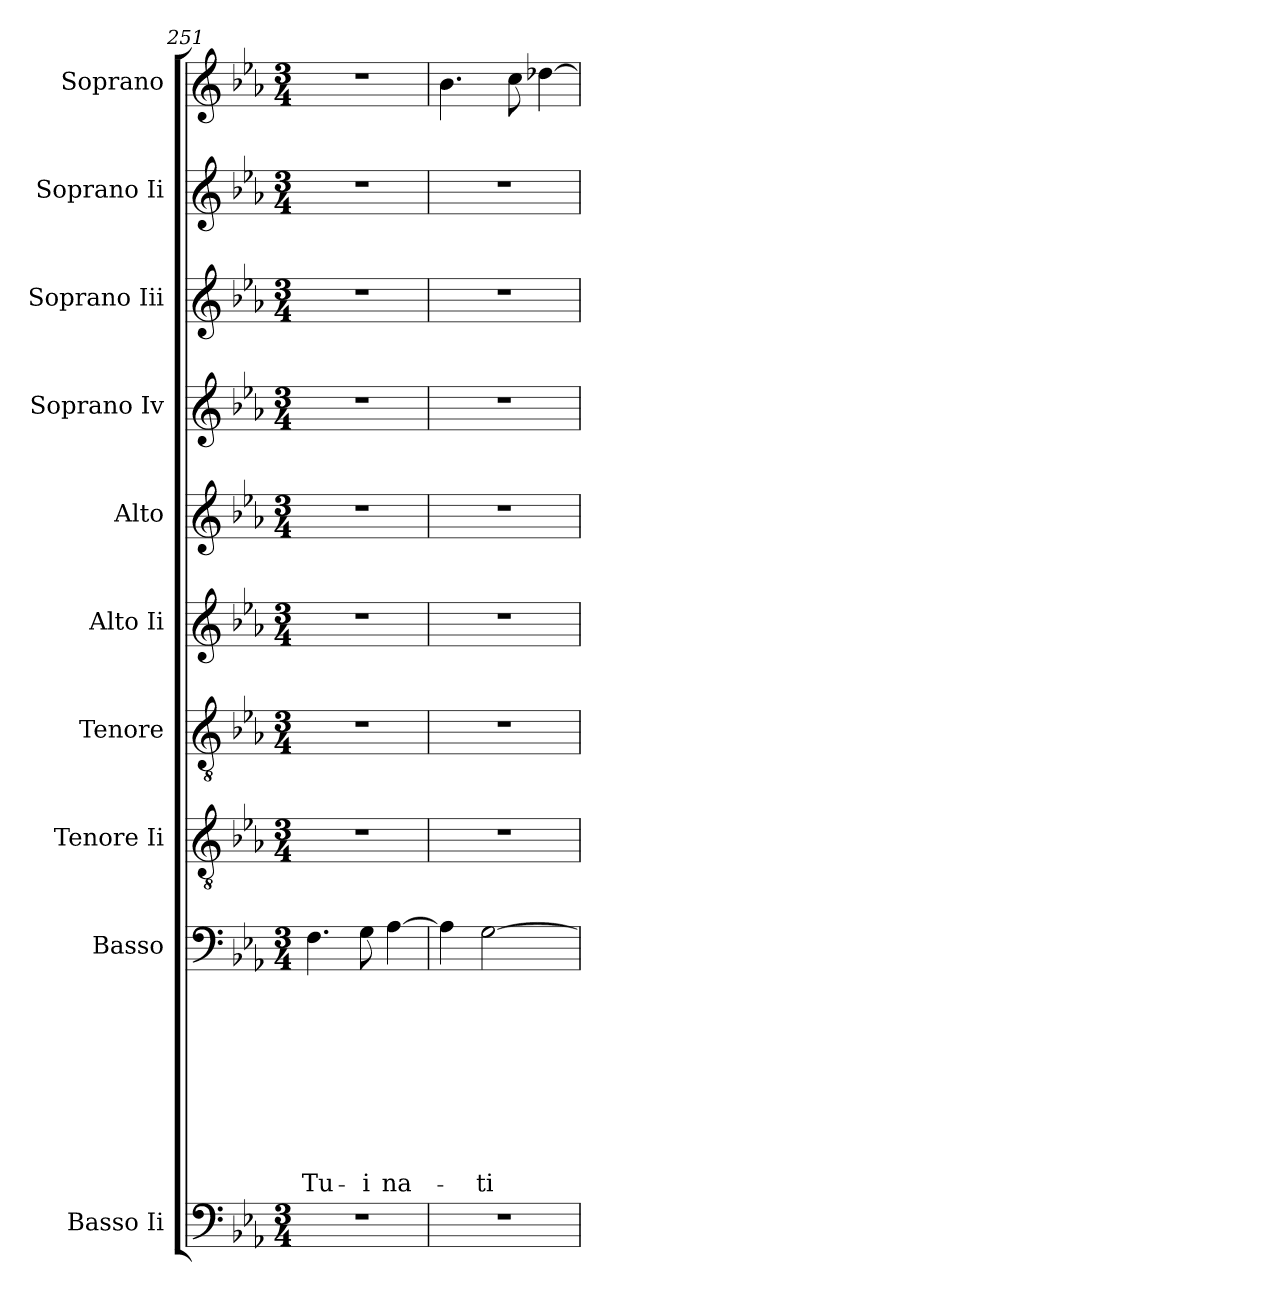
**kern	**kern	**text	**text	**text	**text	**text	**text	**text	**text	**text	**kern	**kern	**kern	**kern	**kern	**kern	**kern	**kern
*part10	*part9	*part9	*part9	*part9	*part9	*part9	*part9	*part9	*part9	*part9	*part8	*part7	*part6	*part5	*part4	*part3	*part2	*part1
*staff10	*staff9	*staff9	*staff9	*staff9	*staff9	*staff9	*staff9	*staff9	*staff9	*staff9	*staff8	*staff7	*staff6	*staff5	*staff4	*staff3	*staff2	*staff1
*I"Basso Ii	*I"Basso	*	*	*	*	*	*	*	*	*	*I"Tenore Ii	*I"Tenore	*I"Alto Ii	*I"Alto	*I"Soprano Iv	*I"Soprano Iii	*I"Soprano Ii	*I"Soprano
!!LO:LB:g=z
*clefF4	*clefF4	*	*	*	*	*	*	*	*	*	*clefGv2	*clefGv2	*clefG2	*clefG2	*clefG2	*clefG2	*clefG2	*clefG2
*k[b-e-a-]	*k[b-e-a-]	*	*	*	*	*	*	*	*	*	*k[b-e-a-]	*k[b-e-a-]	*k[b-e-a-]	*k[b-e-a-]	*k[b-e-a-]	*k[b-e-a-]	*k[b-e-a-]	*k[b-e-a-]
*E-:	*E-:	*	*	*	*	*	*	*	*	*	*E-:	*E-:	*E-:	*E-:	*E-:	*E-:	*E-:	*E-:
*M3/4	*M3/4	*	*	*	*	*	*	*	*	*	*M3/4	*M3/4	*M3/4	*M3/4	*M3/4	*M3/4	*M3/4	*M3/4
=251	=251	=251	=251	=251	=251	=251	=251	=251	=251	=251	=251	=251	=251	=251	=251	=251	=251	=251
!LO:N:vis=1	!	!	!	!	!	!	!	!	!	!LO:LY:b	!LO:N:vis=1	!LO:N:vis=1	!LO:N:vis=1	!LO:N:vis=1	!LO:N:vis=1	!LO:N:vis=1	!LO:N:vis=1	!LO:N:vis=1
2.r	4.F\	.	.	.	.	.	.	.	.	Tu-	2.r	2.r	2.r	2.r	2.r	2.r	2.r	2.r
!	!	!	!	!	!	!	!	!	!	!LO:LY:b:rj	!	!	!	!	!	!	!	!
.	8G\	.	.	.	.	.	.	.	.	-i	.	.	.	.	.	.	.	.
!	!	!	!	!	!	!	!	!	!	!LO:LY:b	!	!	!	!	!	!	!	!
.	[>4A-\	.	.	.	.	.	.	.	.	na-	.	.	.	.	.	.	.	.
=252	=252	=252	=252	=252	=252	=252	=252	=252	=252	=252	=252	=252	=252	=252	=252	=252	=252	=252
!LO:N:vis=1	!	!	!	!	!	!	!	!	!	!	!LO:N:vis=1	!LO:N:vis=1	!LO:N:vis=1	!LO:N:vis=1	!LO:N:vis=1	!LO:N:vis=1	!LO:N:vis=1	!
2.r	4A-\]	.	.	.	.	.	.	.	.	.	2.r	2.r	2.r	2.r	2.r	2.r	2.r	4.b-\
!	!	!	!	!	!	!	!	!	!	!LO:LY:b	!	!	!	!	!	!	!	!
.	[>2G\	.	.	.	.	.	.	.	.	-ti	.	.	.	.	.	.	.	.
.	.	.	.	.	.	.	.	.	.	.	.	.	.	.	.	.	.	8cc\
.	.	.	.	.	.	.	.	.	.	.	.	.	.	.	.	.	.	[>4dd-X\
=	=	=	=	=	=	=	=	=	=	=	=	=	=	=	=	=	=	=
*-	*-	*-	*-	*-	*-	*-	*-	*-	*-	*-	*-	*-	*-	*-	*-	*-	*-	*-
